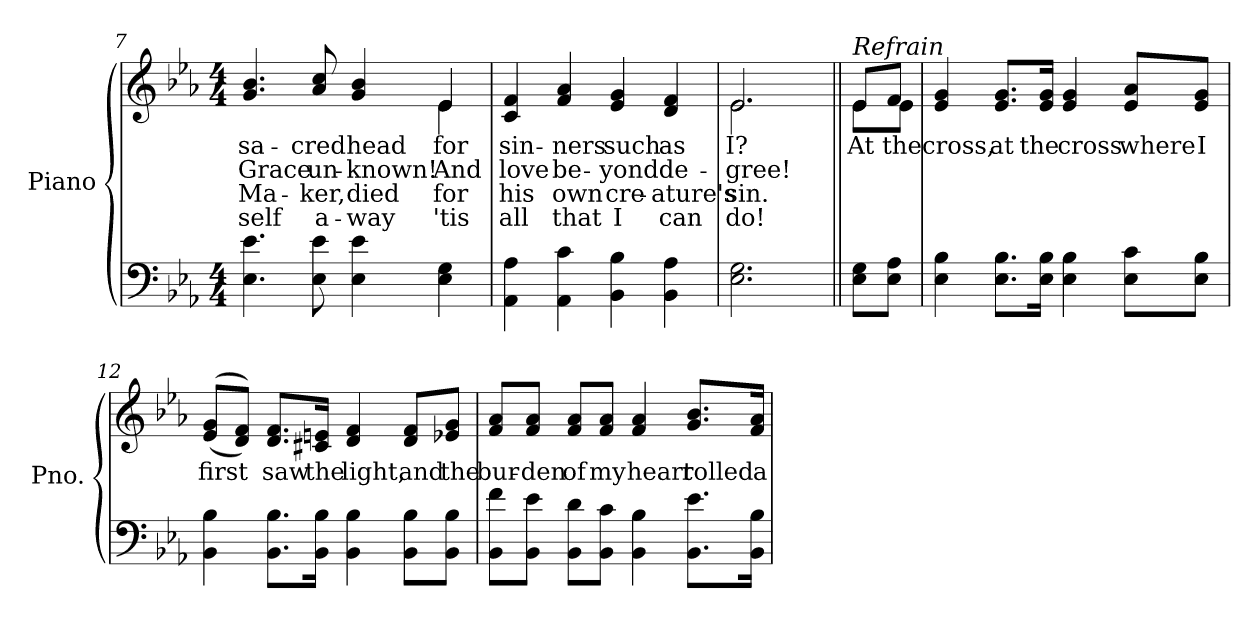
**kern	**kern	**text	**text	**text	**text
*part2	*part1	*part1	*part1	*part1	*part1
*staff2	*staff1	*staff1	*staff1	*staff1	*staff1
*I"Piano	*I"Piano	*	*	*	*
*I'Pno.	*I'Pno.	*	*	*	*
*clefF4	*clefG2	*	*	*	*
*k[b-e-a-]	*k[b-e-a-]	*	*	*	*
*E-:	*E-:	*	*	*	*
*M4/4	*M4/4	*	*	*	*
=7	=7	=7	=7	=7	=7
!	!	!LO:LY:b:color=#000000	!LO:LY:b:color=#000000	!LO:LY:b:color=#000000	!LO:LY:b:color=#000000
*	*^	*	*	*	*
4.E-i\ 4.e-i	4.gi/ 4.b-i	2.ryy	sa-	Grace	-Ma-	-self
!	!	!	!LO:LY:b:color=#000000	!LO:LY:b:color=#000000	!LO:LY:b:color=#000000	!LO:LY:b:color=#000000
8E-i\ 8e-i	8a-i/ 8cci	.	-cred	un-	ker,	a-
!	!	!	!LO:LY:b:color=#000000	!LO:LY:b:color=#000000	!LO:LY:b:color=#000000	!LO:LY:b:color=#000000
4E-i\ 4e-i	4gi/ 4b-i	.	head	-known!	-died	way
!	!	!	!LO:LY:b:color=#000000	!LO:LY:b:color=#000000	!LO:LY:b:color=#000000	!LO:LY:b:color=#000000
4E-i\ 4Gi	4e-i/	4e-i\	for	And	for	'tis
*	*v	*v	*	*	*	*
=8	=8	=8	=8	=8	=8
*	*^	*	*	*	*
!	!	!	!LO:LY:b:color=#000000	!LO:LY:b:color=#000000	!LO:LY:b:color=#000000	!LO:LY:b:color=#000000
*	*v	*v	*	*	*	*
4AA-i\ 4A-i	4ci/ 4fi	sin-	love	his	all
!	!	!LO:LY:b:color=#000000	!LO:LY:b:color=#000000	!LO:LY:b:color=#000000	!LO:LY:b:color=#000000
4AA-i\ 4ci	4fi/ 4a-i	-ners	be-	own	that
!	!	!LO:LY:b:color=#000000	!LO:LY:b:color=#000000	!LO:LY:b:color=#000000	!LO:LY:b:color=#000000
4BB-i\ 4B-i	4e-i/ 4gi	such	-yond	cre-	-I
!	!	!LO:LY:b:color=#000000	!LO:LY:b:color=#000000	!LO:LY:b:color=#000000	!LO:LY:b:color=#000000
4BB-i\ 4A-i	4di/ 4fi	as	de-	ature's	can
=9	=9	=9	=9	=9	=9
!	!	!LO:LY:b:color=#000000	!LO:LY:b:color=#000000	!LO:LY:b:color=#000000	!LO:LY:b:color=#000000
*	*^	*	*	*	*
2.E-i\ 2.Gi	2.e-i/	2.e-i\	I?	-gree!	sin.	do!
!!LO:LB:g=z	!!
=10||	=10||	=10||	=10||	=10||	=10||	=10||
!	!LO:TX:a:i:t=Refrain	!	!	!	!	!
!	!	!	!LO:LY:b:color=#000000	!	!	!
8E-i\ 8Gi\L	8e-i/L	8e-i\L	At	.	.	.
!	!	!	!LO:LY:b:color=#000000	!	!	!
8E-i\ 8A-i\J	8fi/J	8e-i\J	the	.	.	.
*	*v	*v	*	*	*	*
=11	=11	=11	=11	=11	=11
*	*^	*	*	*	*
!	!	!	!LO:LY:b:color=#000000	!	!	!
*	*v	*v	*	*	*	*
4E-i\ 4B-i	4e-i/ 4gi	cross,	.	.	.
!	!	!LO:LY:b:color=#000000	!	!	!
8.E-i\ 8.B-i\L	8.e-i/ 8.gi/L	at	.	.	.
!	!	!LO:LY:b:color=#000000	!	!	!
16E-i\ 16B-i\Jk	16e-i/ 16gi/Jk	the	.	.	.
!	!	!LO:LY:b:color=#000000	!	!	!
4E-i\ 4B-i	4e-i/ 4gi	cross	.	.	.
!	!	!LO:LY:b:color=#000000	!	!	!
8E-i\ 8ci\L	8e-i/ 8a-i/L	where	.	.	.
!	!	!LO:LY:b:color=#000000	!	!	!
8E-i\ 8B-i\J	8e-i/ 8gi/J	I	.	.	.
=12	=12	=12	=12	=12	=12
!	!	!LO:LY:b:color=#000000	!	!	!
4BB-i\ 4B-i	((8e-i/ 8gi/L	first	.	.	.
.	8di/ 8fi/J))	.	.	.	.
!	!	!LO:LY:b:color=#000000	!	!	!
8.BB-i\ 8.B-i\L	8.di/ 8.fi/L	saw	.	.	.
!	!	!LO:LY:b:color=#000000	!	!	!
16BB-i\ 16B-i\Jk	16c#Xi/ 16eni/Jk	the	.	.	.
!	!	!LO:LY:b:color=#000000	!	!	!
4BB-i\ 4B-i	4di/ 4fi	light,	.	.	.
!	!	!LO:LY:b:color=#000000	!	!	!
8BB-i\ 8B-i\L	8di/ 8fi/L	and	.	.	.
!	!	!LO:LY:b:color=#000000	!	!	!
8BB-i\ 8B-i\J	8e-Xi/ 8gi/J	the	.	.	.
!!LO:LB:g=z
=13	=13	=13	=13	=13	=13
!	!	!LO:LY:b:color=#000000	!	!	!
8BB-i\ 8fi\L	8fi/ 8a-i/L	bur-	.	.	.
!	!	!LO:LY:b:color=#000000	!	!	!
8BB-i\ 8e-i\J	8fi/ 8a-i/J	-den	.	.	.
!	!	!LO:LY:b:color=#000000	!	!	!
8BB-i\ 8di\L	8fi/ 8a-i/L	of	.	.	.
!	!	!LO:LY:b:color=#000000	!	!	!
8BB-i\ 8ci\J	8fi/ 8a-i/J	my	.	.	.
!	!	!LO:LY:b:color=#000000	!	!	!
4BB-i\ 4B-i	4fi/ 4a-i	heart	.	.	.
!	!	!LO:LY:b:color=#000000	!	!	!
8.BB-i\ 8.e-i\L	8.gi/ 8.b-i/L	rolled	.	.	.
!	!	!LO:LY:b:color=#000000	!	!	!
16BB-i\ 16B-i\Jk	16fi/ 16a-i/Jk	a-	.	.	.
=	=	=	=	=	=
*-	*-	*-	*-	*-	*-
